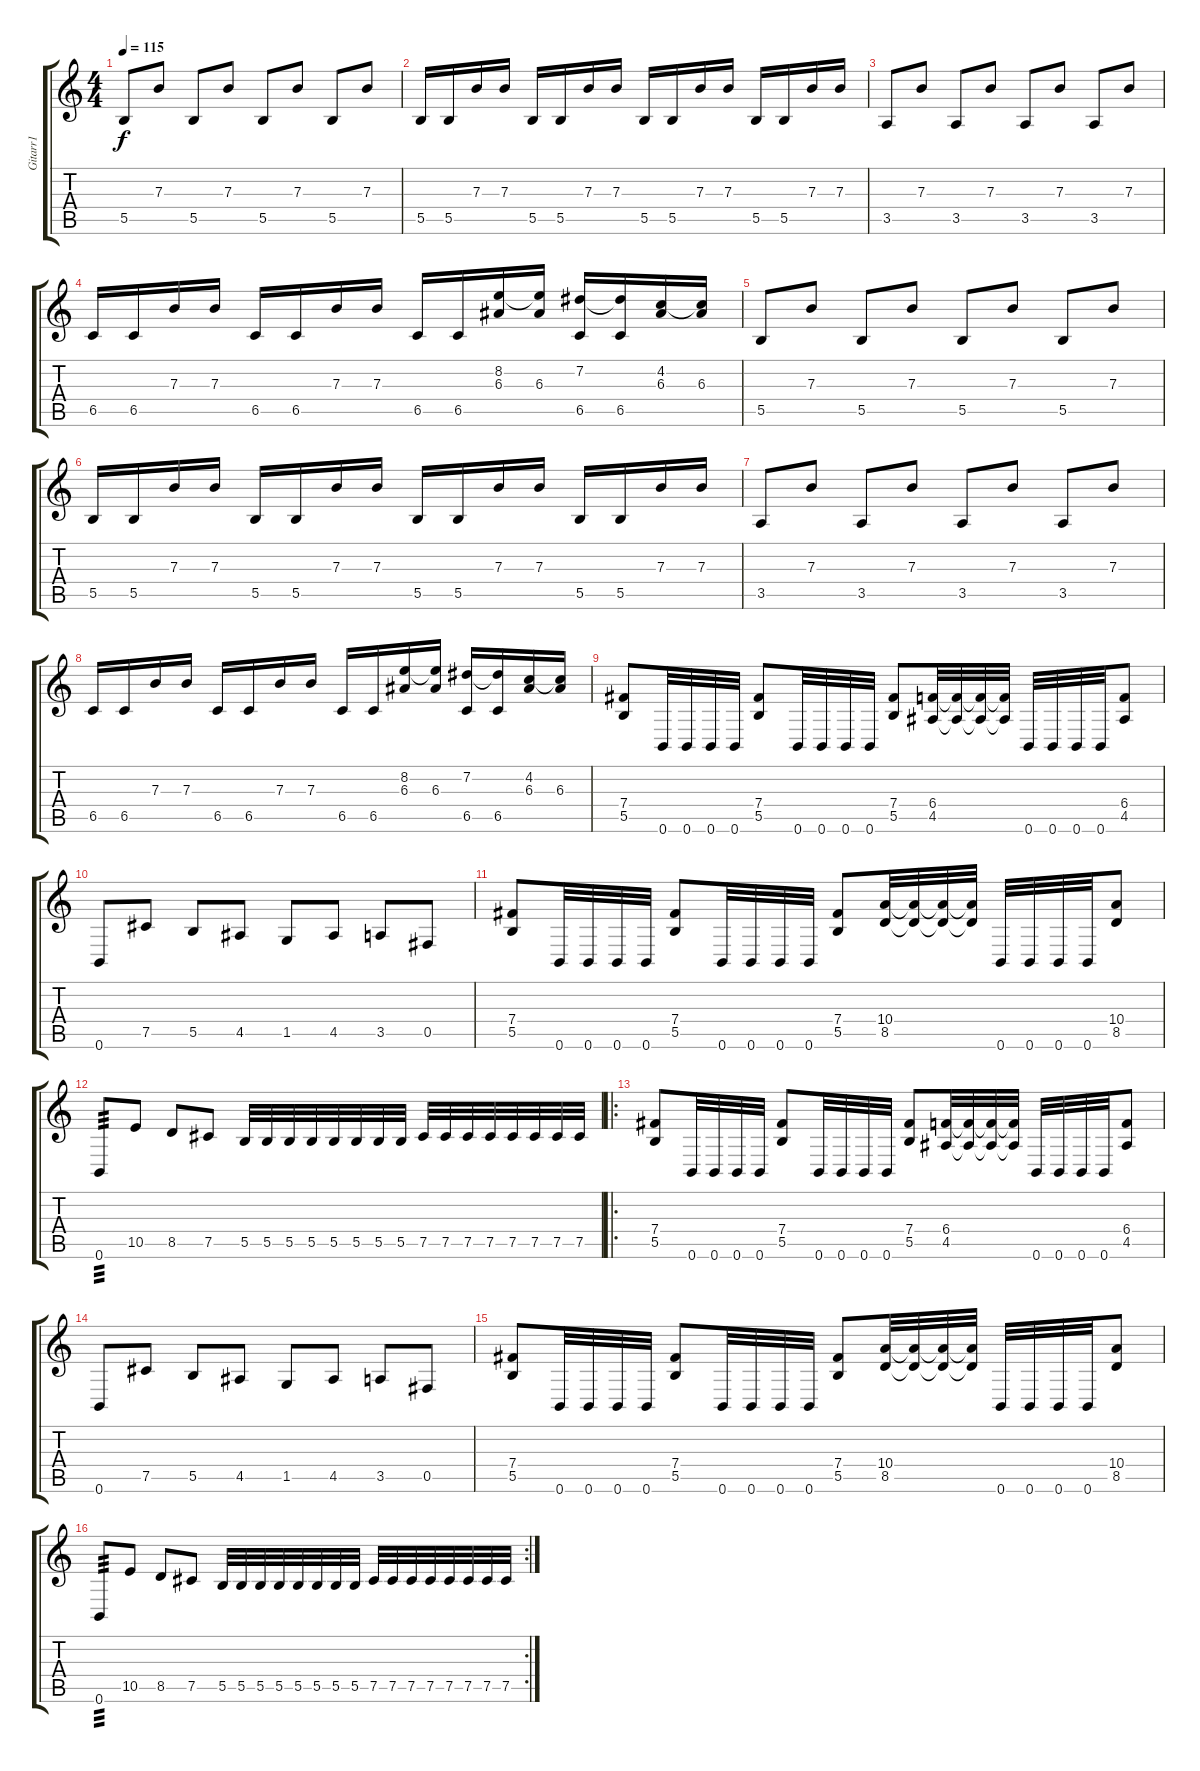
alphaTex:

\track ("Gitarr1" "Gitarr1") {instrument overdrivenguitar}
\staff {score tabs}
\tuning (Db4 Ab3 E3 B2 Gb2 B1) {hide}
\ts (4 4)
\tempo 115
\clef g2
\ks c
5.5.8{dy f} 7.3.8 5.5.8 7.3.8 5.5.8 7.3.8 5.5.8 7.3.8 |
5.5.16 5.5.16 7.3.16 7.3.16 5.5.16 5.5.16 7.3.16 7.3.16 5.5.16 5.5.16 7.3.16 7.3.16 5.5.16 5.5.16 7.3.16 7.3.16 |
3.5.8 7.3.8 3.5.8 7.3.8 3.5.8 7.3.8 3.5.8 7.3.8 |
6.5.16 6.5.16 7.3.16 7.3.16 6.5.16 6.5.16 7.3.16 7.3.16 6.5.16 6.5.16 (8.2 6.3).16 (8.2{t} 6.3).16 (7.2 6.5).16 (7.2{t} 6.5).16 (4.2 6.3).16 (4.2{t} 6.3).16 |
5.5.8 7.3.8 5.5.8 7.3.8 5.5.8 7.3.8 5.5.8 7.3.8 |
5.5.16 5.5.16 7.3.16 7.3.16 5.5.16 5.5.16 7.3.16 7.3.16 5.5.16 5.5.16 7.3.16 7.3.16 5.5.16 5.5.16 7.3.16 7.3.16 |
3.5.8 7.3.8 3.5.8 7.3.8 3.5.8 7.3.8 3.5.8 7.3.8 |
6.5.16 6.5.16 7.3.16 7.3.16 6.5.16 6.5.16 7.3.16 7.3.16 6.5.16 6.5.16 (8.2 6.3).16 (8.2{t} 6.3).16 (7.2 6.5).16 (7.2{t} 6.5).16 (4.2 6.3).16 (4.2{t} 6.3).16 |
(7.4 5.5).8 0.6.32 0.6.32 0.6.32 0.6.32 (7.4 5.5).8 0.6.32 0.6.32 0.6.32 0.6.32 (7.4 5.5).8 (6.4 4.5).32 (6.4{t} 4.5{t}).32 (6.4{t} 4.5{t}).32 (6.4{t} 4.5{t}).32 0.6.32 0.6.32 0.6.32 0.6.32 (6.4 4.5).8 |
0.6.8 7.5.8 5.5.8 4.5.8 1.5.8 4.5.8 3.5.8 0.5.8 |
(7.4 5.5).8 0.6.32 0.6.32 0.6.32 0.6.32 (7.4 5.5).8 0.6.32 0.6.32 0.6.32 0.6.32 (7.4 5.5).8 (10.4 8.5).32 (10.4{t} 8.5{t}).32 (10.4{t} 8.5{t}).32 (10.4{t} 8.5{t}).32 0.6.32 0.6.32 0.6.32 0.6.32 (10.4 8.5).8 |
0.6.8{tp 3} 10.5.8 8.5.8 7.5.8 5.5.32 5.5.32 5.5.32 5.5.32 5.5.32 5.5.32 5.5.32 5.5.32 7.5.32 7.5.32 7.5.32 7.5.32 7.5.32 7.5.32 7.5.32 7.5.32 |
\ro
(7.4 5.5).8 0.6.32 0.6.32 0.6.32 0.6.32 (7.4 5.5).8 0.6.32 0.6.32 0.6.32 0.6.32 (7.4 5.5).8 (6.4 4.5).32 (6.4{t} 4.5{t}).32 (6.4{t} 4.5{t}).32 (6.4{t} 4.5{t}).32 0.6.32 0.6.32 0.6.32 0.6.32 (6.4 4.5).8 |
0.6.8 7.5.8 5.5.8 4.5.8 1.5.8 4.5.8 3.5.8 0.5.8 |
(7.4 5.5).8 0.6.32 0.6.32 0.6.32 0.6.32 (7.4 5.5).8 0.6.32 0.6.32 0.6.32 0.6.32 (7.4 5.5).8 (10.4 8.5).32 (10.4{t} 8.5{t}).32 (10.4{t} 8.5{t}).32 (10.4{t} 8.5{t}).32 0.6.32 0.6.32 0.6.32 0.6.32 (10.4 8.5).8 |
\rc 2
0.6.8{tp 3} 10.5.8 8.5.8 7.5.8 5.5.32 5.5.32 5.5.32 5.5.32 5.5.32 5.5.32 5.5.32 5.5.32 7.5.32 7.5.32 7.5.32 7.5.32 7.5.32 7.5.32 7.5.32 7.5.32
